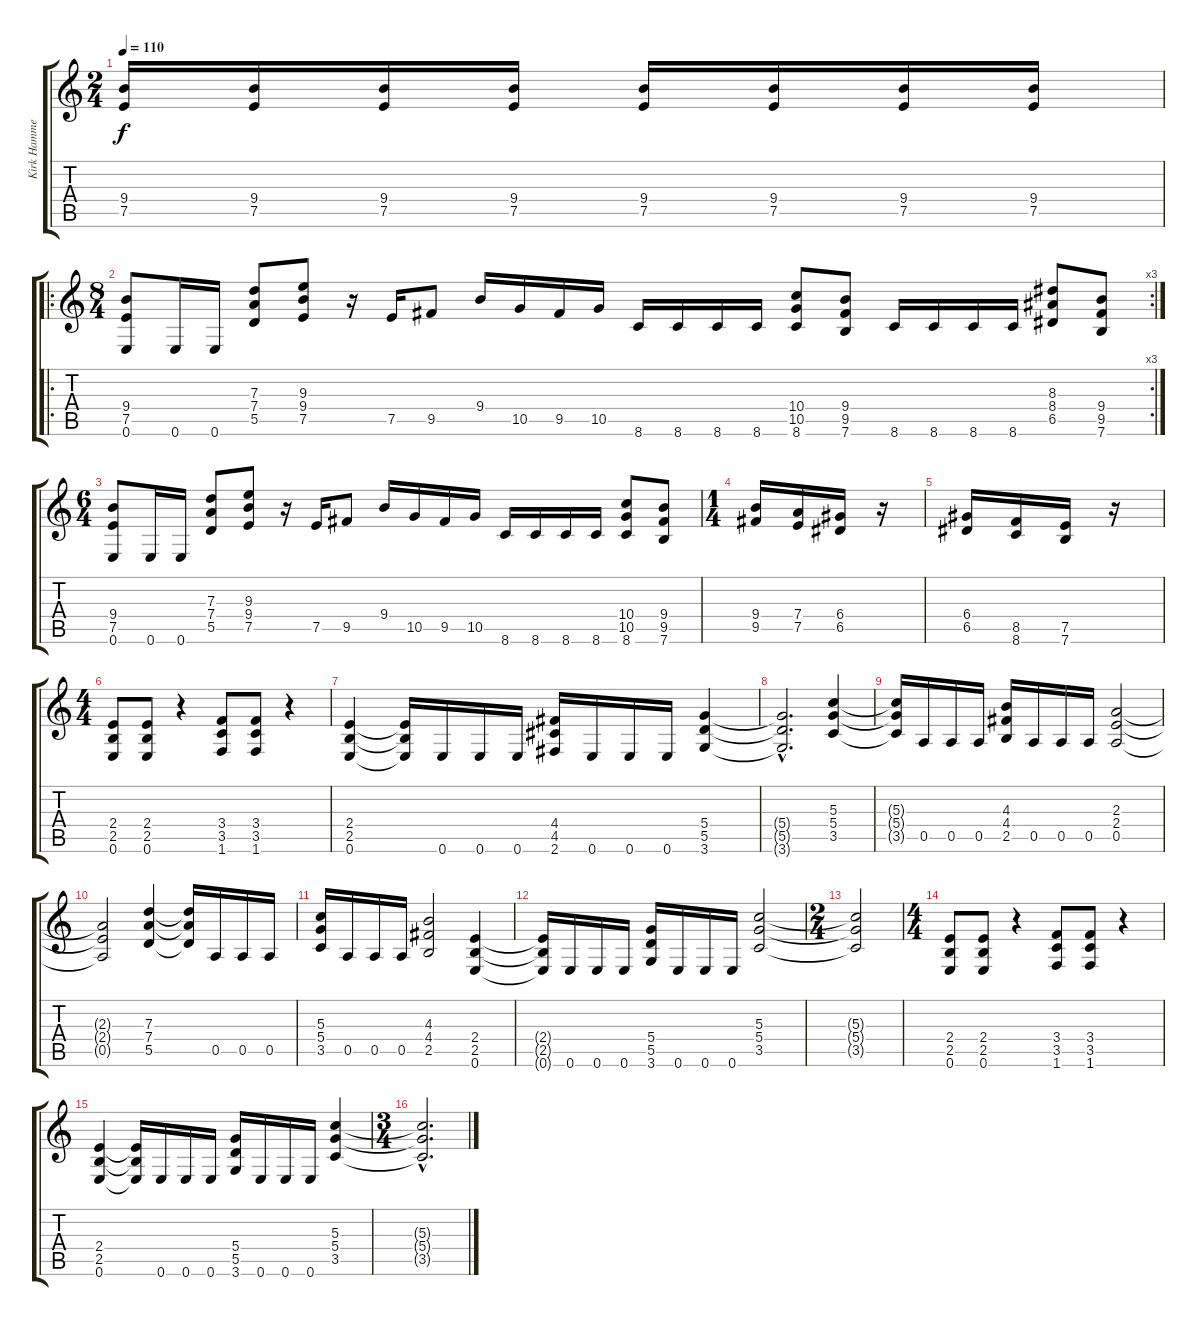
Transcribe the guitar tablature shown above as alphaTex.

\track ("Kirk Hammet" "Kirk Hamme") {instrument distortionguitar}
\staff {score tabs}
\tuning (E4 B3 G3 D3 A2 E2) {hide}
\ts (2 4)
\tempo 110
\clef g2
\ks c
(9.4 7.5).16{dy f} (9.4 7.5).16 (9.4 7.5).16 (9.4 7.5).16 (9.4 7.5).16 (9.4 7.5).16 (9.4 7.5).16 (9.4 7.5).16 |
\ro
\rc 3
\ts (8 4)
(9.4 7.5 0.6).8 0.6.16 0.6.16 (7.3 7.4 5.5).8 (9.3 9.4 7.5).8 r.16 7.5.16 9.5.8 9.4.16 10.5.16 9.5.16 10.5.16 8.6.16 8.6.16 8.6.16 8.6.16 (10.4 10.5 8.6).8 (9.4 9.5 7.6).8 8.6.16 8.6.16 8.6.16 8.6.16 (8.3 8.4 6.5).8 (9.4 9.5 7.6).8 |
\ts (6 4)
(9.4 7.5 0.6).8 0.6.16 0.6.16 (7.3 7.4 5.5).8 (9.3 9.4 7.5).8 r.16 7.5.16 9.5.8 9.4.16 10.5.16 9.5.16 10.5.16 8.6.16 8.6.16 8.6.16 8.6.16 (10.4 10.5 8.6).8 (9.4 9.5 7.6).8 |
\ts (1 4)
(9.4 9.5).16 (7.4 7.5).16 (6.4 6.5).16 r.16 |
(6.4 6.5).16 (8.5 8.6).16 (7.5 7.6).16 r.16 |
\ts (4 4)
(2.4 2.5 0.6).8 (2.4 2.5 0.6).8 r.4 (3.4 3.5 1.6).8 (3.4 3.5 1.6).8 r.4 |
(2.4 2.5 0.6).4 (2.4{t} 2.5{t} 0.6{t}).16 0.6.16 0.6.16 0.6.16 (4.4 4.5 2.6).16 0.6.16 0.6.16 0.6.16 (5.4 5.5 3.6).4 |
(5.4{hac t} 5.5{hac t} 3.6{hac t}).2{d} (5.3 5.4 3.5).4 |
(5.3{t} 5.4{t} 3.5{t}).16 0.5.16 0.5.16 0.5.16 (4.3 4.4 2.5).16 0.5.16 0.5.16 0.5.16 (2.3 2.4 0.5).2 |
(2.3{t} 2.4{t} 0.5{t}).2 (7.3 7.4 5.5).4 (7.3{t} 7.4{t} 5.5{t}).16 0.5.16 0.5.16 0.5.16 |
(5.3 5.4 3.5).16 0.5.16 0.5.16 0.5.16 (4.3 4.4 2.5).2 (2.4 2.5 0.6).4 |
(2.4{t} 2.5{t} 0.6{t}).16 0.6.16 0.6.16 0.6.16 (5.4 5.5 3.6).16 0.6.16 0.6.16 0.6.16 (5.3 5.4 3.5).2 |
\ts (2 4)
(5.3{t} 5.4{t} 3.5{t}).2 |
\ts (4 4)
(2.4 2.5 0.6).8 (2.4 2.5 0.6).8 r.4 (3.4 3.5 1.6).8 (3.4 3.5 1.6).8 r.4 |
(2.4 2.5 0.6).4 (2.4{t} 2.5{t} 0.6{t}).16 0.6.16 0.6.16 0.6.16 (5.4 5.5 3.6).16 0.6.16 0.6.16 0.6.16 (5.3 5.4 3.5).4 |
\ts (3 4)
(5.3{hac t} 5.4{hac t} 3.5{hac t}).2{d}
